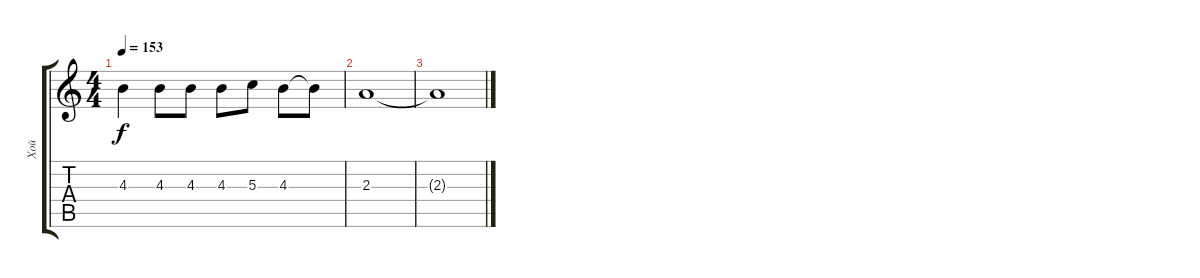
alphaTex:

\track ("Хой " "Хой ") {instrument acousticguitarsteel}
\staff {score tabs}
\tuning (E4 B3 G3 D3 A2 E2) {hide}
\ts (4 4)
\tempo 153
\clef g2
\ks c
4.3.4{dy f} 4.3.8 4.3.8 4.3.8 5.3.8 4.3.8 4.3{t}.8 |
2.3.1 |
2.3{t}.1
